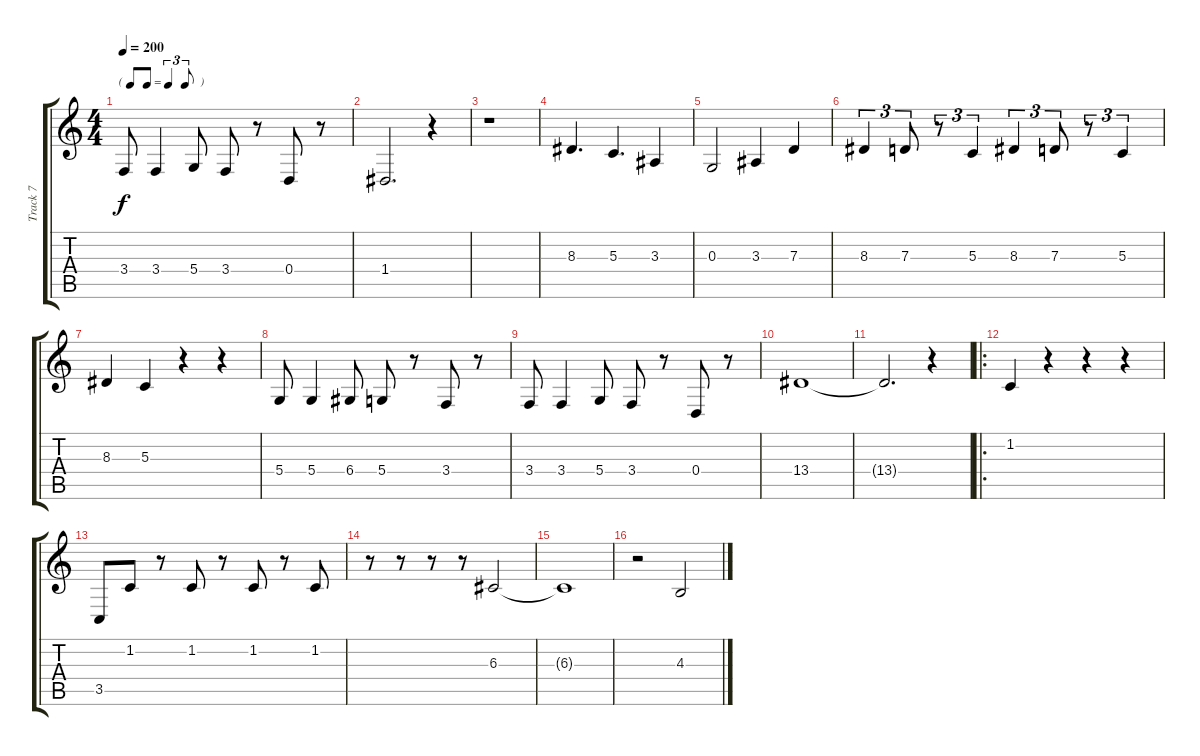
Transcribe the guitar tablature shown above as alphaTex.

\track ("Track 7" "Track 7") {instrument trombone}
\staff {score tabs}
\tuning (E4 B3 G3 D3 A2 E2) {hide}
\ts (4 4)
\tf triplet8th
\tempo 200
\clef g2
\ks c
3.4.8{dy f} 3.4.4 5.4.8 3.4.8 r.8 0.4.8 r.8 |
1.4.2{d} r.4 |
r.1 |
8.3.4{d} 5.3.4{d} 3.3.4 |
0.3.2 3.3.4 7.3.4 |
8.3.4{tu (3 2)} 7.3.8{tu (3 2)} r.8{tu (3 2)} 5.3.4{tu (3 2)} 8.3.4{tu (3 2)} 7.3.8{tu (3 2)} r.8{tu (3 2)} 5.3.4{tu (3 2)} |
8.3.4 5.3.4 r.4 r.4 |
5.4.8 5.4.4 6.4.8 5.4.8 r.8 3.4.8 r.8 |
3.4.8 3.4.4 5.4.8 3.4.8 r.8 0.4.8 r.8 |
13.4.1 |
13.4{t}.2{d} r.4 |
\ro
1.2.4 r.4 r.4 r.4 |
3.5.8 1.2.8 r.8 1.2.8 r.8 1.2.8 r.8 1.2.8 |
r.8 r.8 r.8 r.8 6.3.2 |
6.3{t}.1 |
r.2 4.3.2
